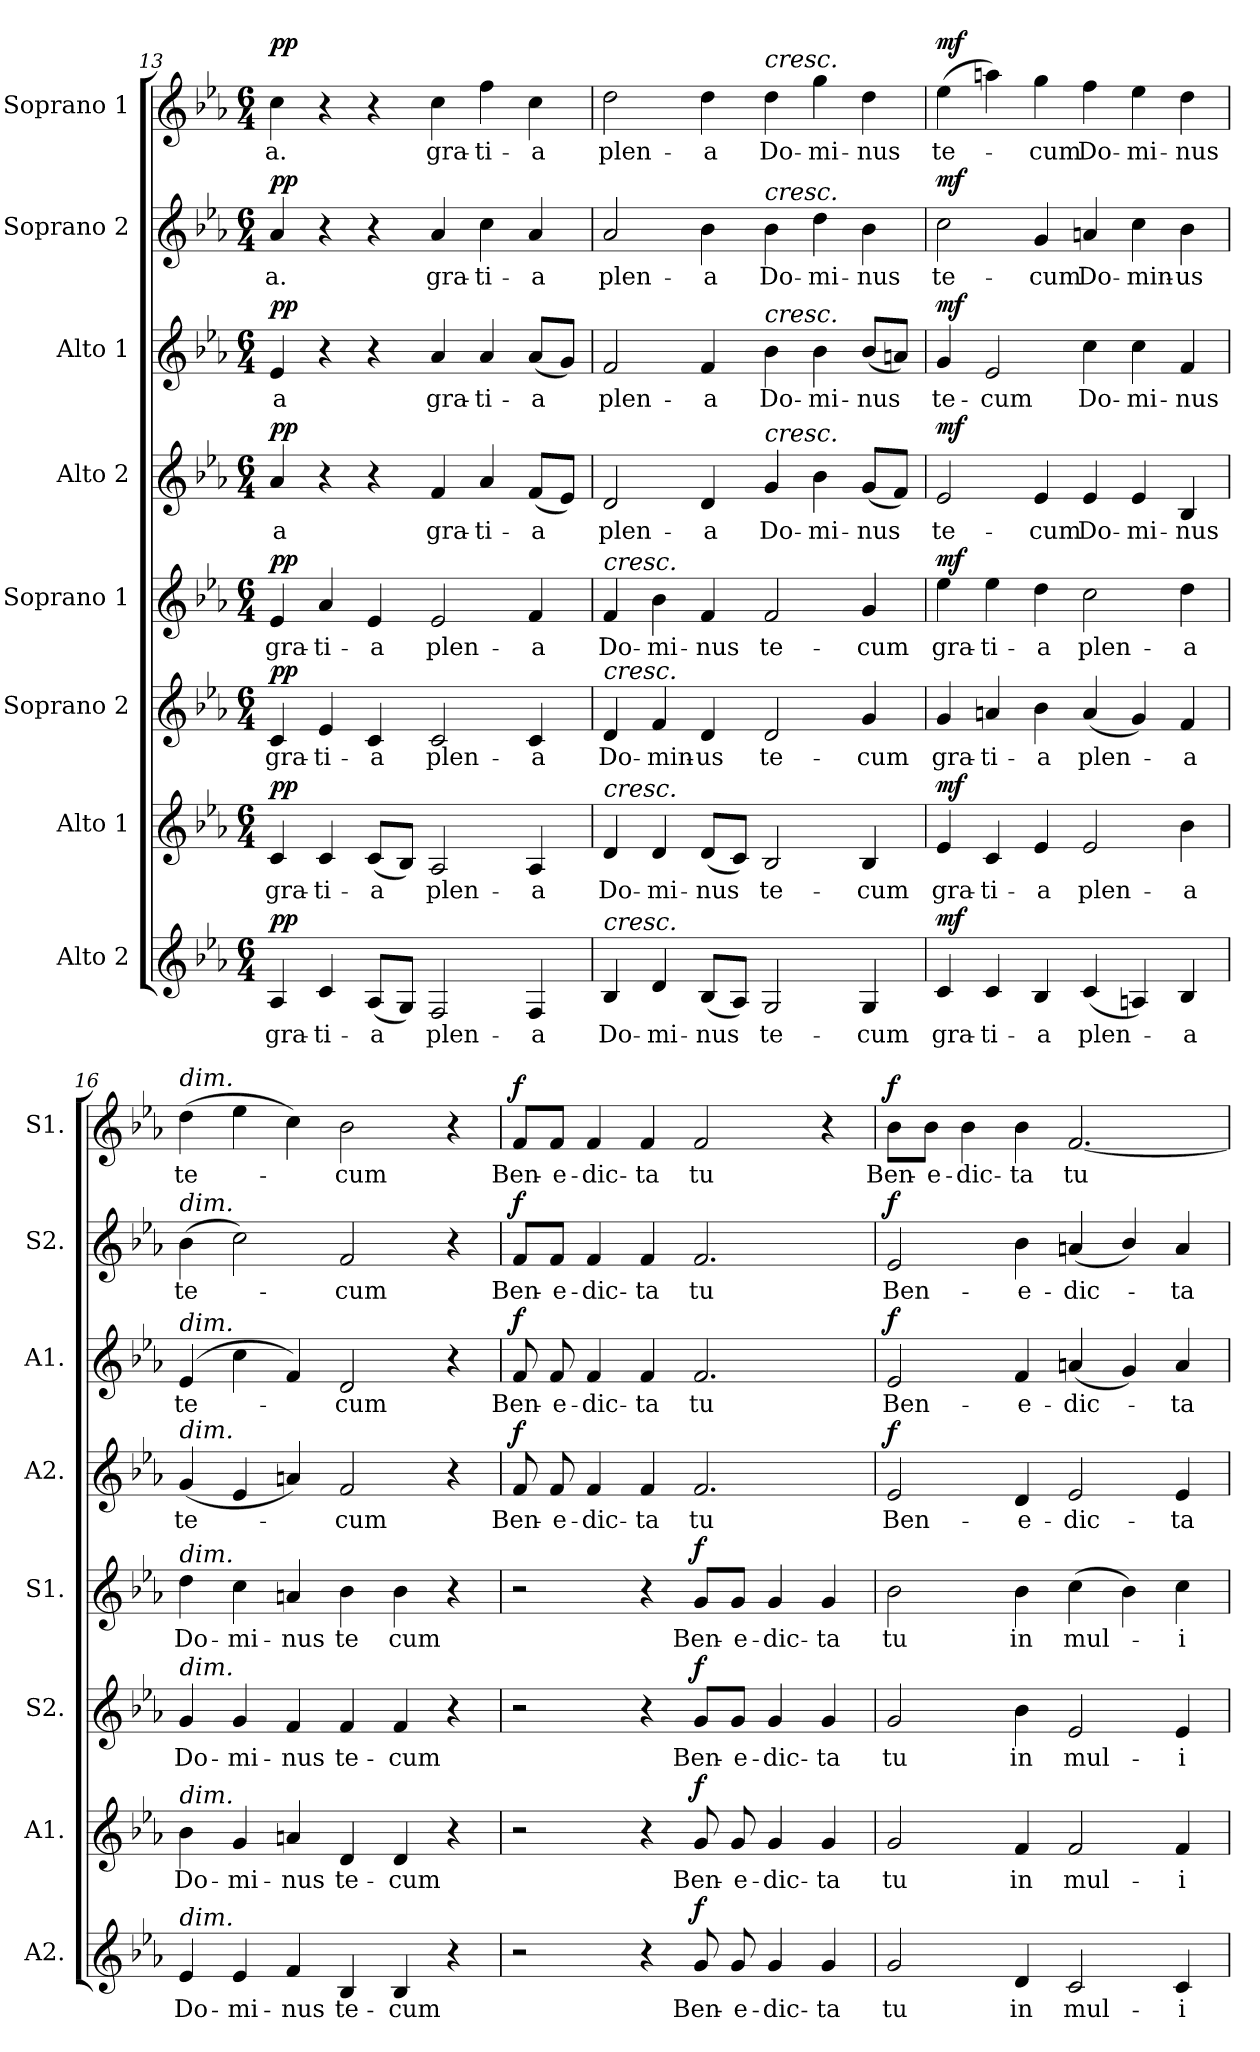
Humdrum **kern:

**kern	**text	**dynam	**kern	**text	**dynam	**kern	**text	**dynam	**kern	**text	**dynam	**kern	**text	**dynam	**kern	**text	**dynam	**kern	**text	**dynam	**kern	**text	**dynam
*part8	*part8	*part8	*part7	*part7	*part7	*part6	*part6	*part6	*part5	*part5	*part5	*part4	*part4	*part4	*part3	*part3	*part3	*part2	*part2	*part2	*part1	*part1	*part1
*staff8	*staff8	*staff8	*staff7	*staff7	*staff7	*staff6	*staff6	*staff6	*staff5	*staff5	*staff5	*staff4	*staff4	*staff4	*staff3	*staff3	*staff3	*staff2	*staff2	*staff2	*staff1	*staff1	*staff1
*I"Alto 2	*	*	*I"Alto 1	*	*	*I"Soprano 2	*	*	*I"Soprano 1	*	*	*I"Alto 2	*	*	*I"Alto 1	*	*	*I"Soprano 2	*	*	*I"Soprano 1	*	*
*I'A2.	*	*	*I'A1.	*	*	*I'S2.	*	*	*I'S1.	*	*	*I'A2.	*	*	*I'A1.	*	*	*I'S2.	*	*	*I'S1.	*	*
!!LO:LB:g=z
*clefG2	*	*	*clefG2	*	*	*clefG2	*	*	*clefG2	*	*	*clefG2	*	*	*clefG2	*	*	*clefG2	*	*	*clefG2	*	*
*k[b-e-a-]	*	*	*k[b-e-a-]	*	*	*k[b-e-a-]	*	*	*k[b-e-a-]	*	*	*k[b-e-a-]	*	*	*k[b-e-a-]	*	*	*k[b-e-a-]	*	*	*k[b-e-a-]	*	*
*E-:	*	*	*E-:	*	*	*E-:	*	*	*E-:	*	*	*E-:	*	*	*E-:	*	*	*E-:	*	*	*E-:	*	*
*M6/4	*	*	*M6/4	*	*	*M6/4	*	*	*M6/4	*	*	*M6/4	*	*	*M6/4	*	*	*M6/4	*	*	*M6/4	*	*
=13	=13	=13	=13	=13	=13	=13	=13	=13	=13	=13	=13	=13	=13	=13	=13	=13	=13	=13	=13	=13	=13	=13	=13
!	!LO:LY:b:color=#000000	!	!	!	!	!	!	!	!	!	!	!	!	!	!	!	!	!	!	!	!	!	!
!	!	!	!	!LO:LY:b:color=#000000	!	!	!	!	!	!	!	!	!	!	!	!	!	!	!	!	!	!	!
!	!	!	!	!	!	!	!LO:LY:b:color=#000000	!	!	!	!	!	!	!	!	!	!	!	!	!	!	!	!
!	!	!	!	!	!	!	!	!	!	!LO:LY:b:color=#000000	!	!	!	!	!	!	!	!	!	!	!	!	!
!	!	!	!	!	!	!	!	!	!	!	!	!	!LO:LY:b:color=#000000	!	!	!	!	!	!	!	!	!	!
!	!	!	!	!	!	!	!	!	!	!	!	!	!	!	!	!LO:LY:b:color=#000000	!	!	!	!	!	!	!
!	!	!	!	!	!	!	!	!	!	!	!	!	!	!	!	!	!	!	!LO:LY:b:color=#000000	!	!	!	!
!	!	!	!	!	!	!	!	!	!	!	!	!	!	!	!	!	!	!	!	!	!	!LO:LY:b:color=#000000	!
4A-i/	gra-	pp	4ci/	gra-	pp	4ci/	gra-	pp	4e-i/	gra-	pp	4a-i/	-a	pp	4e-i/	-a	pp	4a-i/	-a.	pp	4cci\	-a.	pp
!	!LO:LY:b:color=#000000	!	!	!	!	!	!	!	!	!	!	!	!	!	!	!	!	!	!	!	!	!	!
!	!	!	!	!LO:LY:b:color=#000000	!	!	!	!	!	!	!	!	!	!	!	!	!	!	!	!	!	!	!
!	!	!	!	!	!	!	!LO:LY:b:color=#000000	!	!	!	!	!	!	!	!	!	!	!	!	!	!	!	!
!	!	!	!	!	!	!	!	!	!	!LO:LY:b:color=#000000	!	!	!	!	!	!	!	!	!	!	!	!	!
4ci/	-ti-	.	4ci/	-ti-	.	4e-i/	-ti-	.	4a-i/	-ti-	.	4r	.	.	4r	.	.	4r	.	.	4r	.	.
!	!LO:LY:b:color=#000000	!	!	!	!	!	!	!	!	!	!	!	!	!	!	!	!	!	!	!	!	!	!
!	!	!	!	!LO:LY:b:color=#000000	!	!	!	!	!	!	!	!	!	!	!	!	!	!	!	!	!	!	!
!	!	!	!	!	!	!	!LO:LY:b:color=#000000	!	!	!	!	!	!	!	!	!	!	!	!	!	!	!	!
!	!	!	!	!	!	!	!	!	!	!LO:LY:b:color=#000000	!	!	!	!	!	!	!	!	!	!	!	!	!
(8A-i/L	-a	.	(8ci/L	-a	.	4ci/	-a	.	4e-i/	-a	.	4r	.	.	4r	.	.	4r	.	.	4r	.	.
8Gi/J)	.	.	8B-i/J)	.	.	.	.	.	.	.	.	.	.	.	.	.	.	.	.	.	.	.	.
!	!LO:LY:b:color=#000000	!	!	!	!	!	!	!	!	!	!	!	!	!	!	!	!	!	!	!	!	!	!
!	!	!	!	!LO:LY:b:color=#000000	!	!	!	!	!	!	!	!	!	!	!	!	!	!	!	!	!	!	!
!	!	!	!	!	!	!	!LO:LY:b:color=#000000	!	!	!	!	!	!	!	!	!	!	!	!	!	!	!	!
!	!	!	!	!	!	!	!	!	!	!LO:LY:b:color=#000000	!	!	!	!	!	!	!	!	!	!	!	!	!
!	!	!	!	!	!	!	!	!	!	!	!	!	!LO:LY:b:color=#000000	!	!	!	!	!	!	!	!	!	!
!	!	!	!	!	!	!	!	!	!	!	!	!	!	!	!	!LO:LY:b:color=#000000	!	!	!	!	!	!	!
!	!	!	!	!	!	!	!	!	!	!	!	!	!	!	!	!	!	!	!LO:LY:b:color=#000000	!	!	!	!
!	!	!	!	!	!	!	!	!	!	!	!	!	!	!	!	!	!	!	!	!	!	!LO:LY:b:color=#000000	!
2Fi/	plen-	.	2A-i/	plen-	.	2ci/	plen-	.	2e-i/	plen-	.	4fi/	gra-	.	4a-i/	gra-	.	4a-i/	gra-	.	4cci\	gra-	.
!	!	!	!	!	!	!	!	!	!	!	!	!	!LO:LY:b:color=#000000	!	!	!	!	!	!	!	!	!	!
!	!	!	!	!	!	!	!	!	!	!	!	!	!	!	!	!LO:LY:b:color=#000000	!	!	!	!	!	!	!
!	!	!	!	!	!	!	!	!	!	!	!	!	!	!	!	!	!	!	!LO:LY:b:color=#000000	!	!	!	!
!	!	!	!	!	!	!	!	!	!	!	!	!	!	!	!	!	!	!	!	!	!	!LO:LY:b:color=#000000	!
.	.	.	.	.	.	.	.	.	.	.	.	4a-i/	-ti-	.	4a-i/	-ti-	.	4cci\	-ti-	.	4ffi\	-ti-	.
!	!LO:LY:b:color=#000000	!	!	!	!	!	!	!	!	!	!	!	!	!	!	!	!	!	!	!	!	!	!
!	!	!	!	!LO:LY:b:color=#000000	!	!	!	!	!	!	!	!	!	!	!	!	!	!	!	!	!	!	!
!	!	!	!	!	!	!	!LO:LY:b:color=#000000	!	!	!	!	!	!	!	!	!	!	!	!	!	!	!	!
!	!	!	!	!	!	!	!	!	!	!LO:LY:b:color=#000000	!	!	!	!	!	!	!	!	!	!	!	!	!
!	!	!	!	!	!	!	!	!	!	!	!	!	!LO:LY:b:color=#000000	!	!	!	!	!	!	!	!	!	!
!	!	!	!	!	!	!	!	!	!	!	!	!	!	!	!	!LO:LY:b:color=#000000	!	!	!	!	!	!	!
!	!	!	!	!	!	!	!	!	!	!	!	!	!	!	!	!	!	!	!LO:LY:b:color=#000000	!	!	!	!
!	!	!	!	!	!	!	!	!	!	!	!	!	!	!	!	!	!	!	!	!	!	!LO:LY:b:color=#000000	!
4Fi/	-a	.	4A-i/	-a	.	4ci/	-a	.	4fi/	-a	.	(8fi/L	-a	.	(8a-i/L	-a	.	4a-i/	-a	.	4cci\	-a	.
.	.	.	.	.	.	.	.	.	.	.	.	8e-i/J)	.	.	8gi/J)	.	.	.	.	.	.	.	.
=14	=14	=14	=14	=14	=14	=14	=14	=14	=14	=14	=14	=14	=14	=14	=14	=14	=14	=14	=14	=14	=14	=14	=14
!	!LO:LY:b:color=#000000	!	!	!	!	!	!	!	!	!	!	!	!	!	!	!	!	!	!	!	!	!	!
!	!	!	!	!LO:LY:b:color=#000000	!	!	!	!	!	!	!	!	!	!	!	!	!	!	!	!	!	!	!
!	!	!	!	!	!	!	!LO:LY:b:color=#000000	!	!	!	!	!	!	!	!	!	!	!	!	!	!	!	!
!	!	!	!	!	!	!	!	!	!	!LO:LY:b:color=#000000	!	!	!	!	!	!	!	!	!	!	!	!	!
!	!	!	!	!	!	!	!	!	!	!	!	!	!LO:LY:b:color=#000000	!	!	!	!	!	!	!	!	!	!
!	!	!	!	!	!	!	!	!	!	!	!	!	!	!	!	!LO:LY:b:color=#000000	!	!	!	!	!	!	!
!	!	!	!	!	!	!	!	!	!	!	!	!	!	!	!	!	!	!	!LO:LY:b:color=#000000	!	!	!	!
!	!	!	!	!	!	!	!	!	!LO:TX:a:i:t=cresc.	!	!	!	!	!	!	!	!	!	!	!	!	!	!
!	!	!	!	!	!	!LO:TX:a:i:t=cresc.	!	!	!	!	!	!	!	!	!	!	!	!	!	!	!	!	!
!	!	!	!LO:TX:a:i:t=cresc.	!	!	!	!	!	!	!	!	!	!	!	!	!	!	!	!	!	!	!	!
!LO:TX:a:i:t=cresc.	!	!	!	!	!	!	!	!	!	!	!	!	!	!	!	!	!	!	!	!	!	!	!
!	!	!	!	!	!	!	!	!	!	!	!	!	!	!	!	!	!	!	!	!	!	!LO:LY:b:color=#000000	!
4B-i/	Do-	.	4di/	Do-	.	4di/	Do-	.	4fi/	Do-	.	2di/	plen-	.	2fi/	plen-	.	2a-i/	plen-	.	2ddi\	plen-	.
!	!LO:LY:b:color=#000000	!	!	!	!	!	!	!	!	!	!	!	!	!	!	!	!	!	!	!	!	!	!
!	!	!	!	!LO:LY:b:color=#000000	!	!	!	!	!	!	!	!	!	!	!	!	!	!	!	!	!	!	!
!	!	!	!	!	!	!	!LO:LY:b:color=#000000	!	!	!	!	!	!	!	!	!	!	!	!	!	!	!	!
!	!	!	!	!	!	!	!	!	!	!LO:LY:b:color=#000000	!	!	!	!	!	!	!	!	!	!	!	!	!
4di/	-mi-	.	4di/	-mi-	.	4fi/	-min-	.	4b-i\	-mi-	.	.	.	.	.	.	.	.	.	.	.	.	.
!	!LO:LY:b:color=#000000	!	!	!	!	!	!	!	!	!	!	!	!	!	!	!	!	!	!	!	!	!	!
!	!	!	!	!LO:LY:b:color=#000000	!	!	!	!	!	!	!	!	!	!	!	!	!	!	!	!	!	!	!
!	!	!	!	!	!	!	!LO:LY:b:color=#000000	!	!	!	!	!	!	!	!	!	!	!	!	!	!	!	!
!	!	!	!	!	!	!	!	!	!	!LO:LY:b:color=#000000	!	!	!	!	!	!	!	!	!	!	!	!	!
!	!	!	!	!	!	!	!	!	!	!	!	!	!LO:LY:b:color=#000000	!	!	!	!	!	!	!	!	!	!
!	!	!	!	!	!	!	!	!	!	!	!	!	!	!	!	!LO:LY:b:color=#000000	!	!	!	!	!	!	!
!	!	!	!	!	!	!	!	!	!	!	!	!	!	!	!	!	!	!	!LO:LY:b:color=#000000	!	!	!	!
!	!	!	!	!	!	!	!	!	!	!	!	!	!	!	!	!	!	!	!	!	!	!LO:LY:b:color=#000000	!
(8B-i/L	-nus	.	(8di/L	-nus	.	4di/	-us	.	4fi/	-nus	.	4di/	-a	.	4fi/	-a	.	4b-i\	-a	.	4ddi\	-a	.
8A-i/J)	.	.	8ci/J)	.	.	.	.	.	.	.	.	.	.	.	.	.	.	.	.	.	.	.	.
!	!LO:LY:b:color=#000000	!	!	!	!	!	!	!	!	!	!	!	!	!	!	!	!	!	!	!	!	!	!
!	!	!	!	!LO:LY:b:color=#000000	!	!	!	!	!	!	!	!	!	!	!	!	!	!	!	!	!	!	!
!	!	!	!	!	!	!	!LO:LY:b:color=#000000	!	!	!	!	!	!	!	!	!	!	!	!	!	!	!	!
!	!	!	!	!	!	!	!	!	!	!LO:LY:b:color=#000000	!	!	!	!	!	!	!	!	!	!	!	!	!
!	!	!	!	!	!	!	!	!	!	!	!	!	!LO:LY:b:color=#000000	!	!	!	!	!	!	!	!	!	!
!	!	!	!	!	!	!	!	!	!	!	!	!	!	!	!	!LO:LY:b:color=#000000	!	!	!	!	!	!	!
!	!	!	!	!	!	!	!	!	!	!	!	!	!	!	!	!	!	!	!LO:LY:b:color=#000000	!	!	!	!
!	!	!	!	!	!	!	!	!	!	!	!	!	!	!	!	!	!	!	!	!	!LO:TX:a:i:t=cresc.	!	!
!	!	!	!	!	!	!	!	!	!	!	!	!	!	!	!	!	!	!LO:TX:a:i:t=cresc.	!	!	!	!	!
!	!	!	!	!	!	!	!	!	!	!	!	!	!	!	!LO:TX:a:i:t=cresc.	!	!	!	!	!	!	!	!
!	!	!	!	!	!	!	!	!	!	!	!	!LO:TX:a:i:t=cresc.	!	!	!	!	!	!	!	!	!	!	!
!	!	!	!	!	!	!	!	!	!	!	!	!	!	!	!	!	!	!	!	!	!	!LO:LY:b:color=#000000	!
2Gi/	te-	.	2B-i/	te-	.	2di/	te-	.	2fi/	te-	.	4gi/	Do-	.	4b-i\	Do-	.	4b-i\	Do-	.	4ddi\	Do-	.
!	!	!	!	!	!	!	!	!	!	!	!	!	!LO:LY:b:color=#000000	!	!	!	!	!	!	!	!	!	!
!	!	!	!	!	!	!	!	!	!	!	!	!	!	!	!	!LO:LY:b:color=#000000	!	!	!	!	!	!	!
!	!	!	!	!	!	!	!	!	!	!	!	!	!	!	!	!	!	!	!LO:LY:b:color=#000000	!	!	!	!
!	!	!	!	!	!	!	!	!	!	!	!	!	!	!	!	!	!	!	!	!	!	!LO:LY:b:color=#000000	!
.	.	.	.	.	.	.	.	.	.	.	.	4b-i\	-mi-	.	4b-i\	-mi-	.	4ddi\	-mi-	.	4ggi\	-mi-	.
!	!LO:LY:b:color=#000000	!	!	!	!	!	!	!	!	!	!	!	!	!	!	!	!	!	!	!	!	!	!
!	!	!	!	!LO:LY:b:color=#000000	!	!	!	!	!	!	!	!	!	!	!	!	!	!	!	!	!	!	!
!	!	!	!	!	!	!	!LO:LY:b:color=#000000	!	!	!	!	!	!	!	!	!	!	!	!	!	!	!	!
!	!	!	!	!	!	!	!	!	!	!LO:LY:b:color=#000000	!	!	!	!	!	!	!	!	!	!	!	!	!
!	!	!	!	!	!	!	!	!	!	!	!	!	!LO:LY:b:color=#000000	!	!	!	!	!	!	!	!	!	!
!	!	!	!	!	!	!	!	!	!	!	!	!	!	!	!	!LO:LY:b:color=#000000	!	!	!	!	!	!	!
!	!	!	!	!	!	!	!	!	!	!	!	!	!	!	!	!	!	!	!LO:LY:b:color=#000000	!	!	!	!
!	!	!	!	!	!	!	!	!	!	!	!	!	!	!	!	!	!	!	!	!	!	!LO:LY:b:color=#000000	!
4Gi/	-cum	.	4B-i/	-cum	.	4gi/	-cum	.	4gi/	-cum	.	(8gi/L	-nus	.	(8b-i/L	-nus	.	4b-i\	-nus	.	4ddi\	-nus	.
.	.	.	.	.	.	.	.	.	.	.	.	8fi/J)	.	.	8ani/J)	.	.	.	.	.	.	.	.
=15	=15	=15	=15	=15	=15	=15	=15	=15	=15	=15	=15	=15	=15	=15	=15	=15	=15	=15	=15	=15	=15	=15	=15
!	!LO:LY:b:color=#000000	!	!	!	!	!	!	!	!	!	!	!	!	!	!	!	!	!	!	!	!	!	!
!	!	!	!	!LO:LY:b:color=#000000	!	!	!	!	!	!	!	!	!	!	!	!	!	!	!	!	!	!	!
!	!	!	!	!	!	!	!LO:LY:b:color=#000000	!	!	!	!	!	!	!	!	!	!	!	!	!	!	!	!
!	!	!	!	!	!	!	!	!	!	!LO:LY:b:color=#000000	!	!	!	!	!	!	!	!	!	!	!	!	!
!	!	!	!	!	!	!	!	!	!	!	!	!	!LO:LY:b:color=#000000	!	!	!	!	!	!	!	!	!	!
!	!	!	!	!	!	!	!	!	!	!	!	!	!	!	!	!LO:LY:b:color=#000000	!	!	!	!	!	!	!
!	!	!	!	!	!	!	!	!	!	!	!	!	!	!	!	!	!	!	!LO:LY:b:color=#000000	!	!	!	!
!	!	!	!	!	!	!	!	!	!	!	!	!	!	!	!	!	!	!	!	!	!	!LO:LY:b:color=#000000	!
4ci/	gra-	mf	4e-i/	gra-	mf	4gi/	gra-	.	4ee-i\	gra-	mf	2e-i/	te-	mf	4gi/	te-	mf	2cci\	te-	mf	(4ee-i\	te-	mf
!	!LO:LY:b:color=#000000	!	!	!	!	!	!	!	!	!	!	!	!	!	!	!	!	!	!	!	!	!	!
!	!	!	!	!LO:LY:b:color=#000000	!	!	!	!	!	!	!	!	!	!	!	!	!	!	!	!	!	!	!
!	!	!	!	!	!	!	!LO:LY:b:color=#000000	!	!	!	!	!	!	!	!	!	!	!	!	!	!	!	!
!	!	!	!	!	!	!	!	!	!	!LO:LY:b:color=#000000	!	!	!	!	!	!	!	!	!	!	!	!	!
!	!	!	!	!	!	!	!	!	!	!	!	!	!	!	!	!LO:LY:b:color=#000000	!	!	!	!	!	!	!
4ci/	-ti-	.	4ci/	-ti-	.	4ani/	-ti-	.	4ee-i\	-ti-	.	.	.	.	2e-i/	-cum	.	.	.	.	4aani\)	.	.
!	!LO:LY:b:color=#000000	!	!	!	!	!	!	!	!	!	!	!	!	!	!	!	!	!	!	!	!	!	!
!	!	!	!	!LO:LY:b:color=#000000	!	!	!	!	!	!	!	!	!	!	!	!	!	!	!	!	!	!	!
!	!	!	!	!	!	!	!LO:LY:b:color=#000000	!	!	!	!	!	!	!	!	!	!	!	!	!	!	!	!
!	!	!	!	!	!	!	!	!	!	!LO:LY:b:color=#000000	!	!	!	!	!	!	!	!	!	!	!	!	!
!	!	!	!	!	!	!	!	!	!	!	!	!	!LO:LY:b:color=#000000	!	!	!	!	!	!	!	!	!	!
!	!	!	!	!	!	!	!	!	!	!	!	!	!	!	!	!	!	!	!LO:LY:b:color=#000000	!	!	!	!
!	!	!	!	!	!	!	!	!	!	!	!	!	!	!	!	!	!	!	!	!	!	!LO:LY:b:color=#000000	!
4B-i/	-a	.	4e-i/	-a	.	4b-i\	-a	.	4ddi\	-a	.	4e-i/	-cum	.	.	.	.	4gi/	-cum	.	4ggi\	-cum	.
!	!LO:LY:b:color=#000000	!	!	!	!	!	!	!	!	!	!	!	!	!	!	!	!	!	!	!	!	!	!
!	!	!	!	!LO:LY:b:color=#000000	!	!	!	!	!	!	!	!	!	!	!	!	!	!	!	!	!	!	!
!	!	!	!	!	!	!	!LO:LY:b:color=#000000	!	!	!	!	!	!	!	!	!	!	!	!	!	!	!	!
!	!	!	!	!	!	!	!	!	!	!LO:LY:b:color=#000000	!	!	!	!	!	!	!	!	!	!	!	!	!
!	!	!	!	!	!	!	!	!	!	!	!	!	!LO:LY:b:color=#000000	!	!	!	!	!	!	!	!	!	!
!	!	!	!	!	!	!	!	!	!	!	!	!	!	!	!	!LO:LY:b:color=#000000	!	!	!	!	!	!	!
!	!	!	!	!	!	!	!	!	!	!	!	!	!	!	!	!	!	!	!LO:LY:b:color=#000000	!	!	!	!
!	!	!	!	!	!	!	!	!	!	!	!	!	!	!	!	!	!	!	!	!	!	!LO:LY:b:color=#000000	!
(4ci/	plen-	.	2e-i/	plen-	.	(4ai/	plen-	.	2cci\	plen-	.	4e-i/	Do-	.	4cci\	Do-	.	4ani/	Do-	.	4ffi\	Do-	.
!	!	!	!	!	!	!	!	!	!	!	!	!	!LO:LY:b:color=#000000	!	!	!	!	!	!	!	!	!	!
!	!	!	!	!	!	!	!	!	!	!	!	!	!	!	!	!LO:LY:b:color=#000000	!	!	!	!	!	!	!
!	!	!	!	!	!	!	!	!	!	!	!	!	!	!	!	!	!	!	!LO:LY:b:color=#000000	!	!	!	!
!	!	!	!	!	!	!	!	!	!	!	!	!	!	!	!	!	!	!	!	!	!	!LO:LY:b:color=#000000	!
4Ani/)	.	.	.	.	.	4gi/)	.	.	.	.	.	4e-i/	-mi-	.	4cci\	-mi-	.	4cci\	-min-	.	4ee-i\	-mi-	.
!	!LO:LY:b:color=#000000	!	!	!	!	!	!	!	!	!	!	!	!	!	!	!	!	!	!	!	!	!	!
!	!	!	!	!LO:LY:b:color=#000000	!	!	!	!	!	!	!	!	!	!	!	!	!	!	!	!	!	!	!
!	!	!	!	!	!	!	!LO:LY:b:color=#000000	!	!	!	!	!	!	!	!	!	!	!	!	!	!	!	!
!	!	!	!	!	!	!	!	!	!	!LO:LY:b:color=#000000	!	!	!	!	!	!	!	!	!	!	!	!	!
!	!	!	!	!	!	!	!	!	!	!	!	!	!LO:LY:b:color=#000000	!	!	!	!	!	!	!	!	!	!
!	!	!	!	!	!	!	!	!	!	!	!	!	!	!	!	!LO:LY:b:color=#000000	!	!	!	!	!	!	!
!	!	!	!	!	!	!	!	!	!	!	!	!	!	!	!	!	!	!	!LO:LY:b:color=#000000	!	!	!	!
!	!	!	!	!	!	!	!	!	!	!	!	!	!	!	!	!	!	!	!	!	!	!LO:LY:b:color=#000000	!
4B-i/	-a	.	4b-i\	-a	.	4fi/	-a	.	4ddi\	-a	.	4B-i/	-nus	.	4fi/	-nus	.	4b-i\	-us	.	4ddi\	-nus	.
=16	=16	=16	=16	=16	=16	=16	=16	=16	=16	=16	=16	=16	=16	=16	=16	=16	=16	=16	=16	=16	=16	=16	=16
!	!LO:LY:b:color=#000000	!	!	!	!	!	!	!	!	!	!	!	!	!	!	!	!	!	!	!	!	!	!
!	!	!	!	!LO:LY:b:color=#000000	!	!	!	!	!	!	!	!	!	!	!	!	!	!	!	!	!	!	!
!	!	!	!	!	!	!	!LO:LY:b:color=#000000	!	!	!	!	!	!	!	!	!	!	!	!	!	!	!	!
!	!	!	!	!	!	!	!	!	!	!LO:LY:b:color=#000000	!	!	!	!	!	!	!	!	!	!	!	!	!
!	!	!	!	!	!	!	!	!	!	!	!	!	!LO:LY:b:color=#000000	!	!	!	!	!	!	!	!	!	!
!	!	!	!	!	!	!	!	!	!	!	!	!	!	!	!	!LO:LY:b:color=#000000	!	!	!	!	!	!	!
!	!	!	!	!	!	!	!	!	!	!	!	!	!	!	!	!	!	!	!LO:LY:b:color=#000000	!	!	!	!
!	!	!	!	!	!	!	!	!	!	!	!	!	!	!	!	!	!	!	!	!	!LO:TX:a:i:t=dim.	!	!
!	!	!	!	!	!	!	!	!	!	!	!	!	!	!	!	!	!	!LO:TX:a:i:t=dim.	!	!	!	!	!
!	!	!	!	!	!	!	!	!	!	!	!	!	!	!	!LO:TX:a:i:t=dim.	!	!	!	!	!	!	!	!
!	!	!	!	!	!	!	!	!	!	!	!	!LO:TX:a:i:t=dim.	!	!	!	!	!	!	!	!	!	!	!
!	!	!	!	!	!	!	!	!	!LO:TX:a:i:t=dim.	!	!	!	!	!	!	!	!	!	!	!	!	!	!
!	!	!	!	!	!	!LO:TX:a:i:t=dim.	!	!	!	!	!	!	!	!	!	!	!	!	!	!	!	!	!
!	!	!	!LO:TX:a:i:t=dim.	!	!	!	!	!	!	!	!	!	!	!	!	!	!	!	!	!	!	!	!
!LO:TX:a:i:t=dim.	!	!	!	!	!	!	!	!	!	!	!	!	!	!	!	!	!	!	!	!	!	!	!
!	!	!	!	!	!	!	!	!	!	!	!	!	!	!	!	!	!	!	!	!	!	!LO:LY:b:color=#000000	!
4e-i/	Do-	.	4b-i\	Do-	.	4gi/	Do-	.	4ddi\	Do-	.	(4gi/	te-	.	(4e-i/	te-	.	(4b-i\	te-	.	(4ddi\	te-	.
!	!LO:LY:b:color=#000000	!	!	!	!	!	!	!	!	!	!	!	!	!	!	!	!	!	!	!	!	!	!
!	!	!	!	!LO:LY:b:color=#000000	!	!	!	!	!	!	!	!	!	!	!	!	!	!	!	!	!	!	!
!	!	!	!	!	!	!	!LO:LY:b:color=#000000	!	!	!	!	!	!	!	!	!	!	!	!	!	!	!	!
!	!	!	!	!	!	!	!	!	!	!LO:LY:b:color=#000000	!	!	!	!	!	!	!	!	!	!	!	!	!
4e-i/	-mi-	.	4gi/	-mi-	.	4gi/	-mi-	.	4cci\	-mi-	.	4e-i/	.	.	4cci\	.	.	2cci\)	.	.	4ee-i\	.	.
!	!LO:LY:b:color=#000000	!	!	!	!	!	!	!	!	!	!	!	!	!	!	!	!	!	!	!	!	!	!
!	!	!	!	!LO:LY:b:color=#000000	!	!	!	!	!	!	!	!	!	!	!	!	!	!	!	!	!	!	!
!	!	!	!	!	!	!	!LO:LY:b:color=#000000	!	!	!	!	!	!	!	!	!	!	!	!	!	!	!	!
!	!	!	!	!	!	!	!	!	!	!LO:LY:b:color=#000000	!	!	!	!	!	!	!	!	!	!	!	!	!
4fi/	-nus	.	4ani/	-nus	.	4fi/	-nus	.	4ani/	-nus	.	4ani/)	.	.	4fi/)	.	.	.	.	.	4cci\)	.	.
!	!LO:LY:b:color=#000000	!	!	!	!	!	!	!	!	!	!	!	!	!	!	!	!	!	!	!	!	!	!
!	!	!	!	!LO:LY:b:color=#000000	!	!	!	!	!	!	!	!	!	!	!	!	!	!	!	!	!	!	!
!	!	!	!	!	!	!	!LO:LY:b:color=#000000	!	!	!	!	!	!	!	!	!	!	!	!	!	!	!	!
!	!	!	!	!	!	!	!	!	!	!LO:LY:b:color=#000000	!	!	!	!	!	!	!	!	!	!	!	!	!
!	!	!	!	!	!	!	!	!	!	!	!	!	!LO:LY:b:color=#000000	!	!	!	!	!	!	!	!	!	!
!	!	!	!	!	!	!	!	!	!	!	!	!	!	!	!	!LO:LY:b:color=#000000	!	!	!	!	!	!	!
!	!	!	!	!	!	!	!	!	!	!	!	!	!	!	!	!	!	!	!LO:LY:b:color=#000000	!	!	!	!
!	!	!	!	!	!	!	!	!	!	!	!	!	!	!	!	!	!	!	!	!	!	!LO:LY:b:color=#000000	!
4B-i/	te-	.	4di/	te-	.	4fi/	te-	.	4b-i\	te	.	2fi/	-cum	.	2di/	-cum	.	2fi/	-cum	.	2b-i\	-cum	.
!	!LO:LY:b:color=#000000	!	!	!	!	!	!	!	!	!	!	!	!	!	!	!	!	!	!	!	!	!	!
!	!	!	!	!LO:LY:b:color=#000000	!	!	!	!	!	!	!	!	!	!	!	!	!	!	!	!	!	!	!
!	!	!	!	!	!	!	!LO:LY:b:color=#000000	!	!	!	!	!	!	!	!	!	!	!	!	!	!	!	!
!	!	!	!	!	!	!	!	!	!	!LO:LY:b:color=#000000	!	!	!	!	!	!	!	!	!	!	!	!	!
4B-i/	-cum	.	4di/	-cum	.	4fi/	-cum	.	4b-i\	cum	.	.	.	.	.	.	.	.	.	.	.	.	.
4r	.	.	4r	.	.	4r	.	.	4r	.	.	4r	.	.	4r	.	.	4r	.	.	4r	.	.
=17	=17	=17	=17	=17	=17	=17	=17	=17	=17	=17	=17	=17	=17	=17	=17	=17	=17	=17	=17	=17	=17	=17	=17
!	!	!	!	!	!	!	!	!	!	!	!	!	!LO:LY:b:color=#000000	!	!	!	!	!	!	!	!	!	!
!	!	!	!	!	!	!	!	!	!	!	!	!	!	!	!	!LO:LY:b:color=#000000	!	!	!	!	!	!	!
!	!	!	!	!	!	!	!	!	!	!	!	!	!	!	!	!	!	!	!LO:LY:b:color=#000000	!	!	!	!
!	!	!	!	!	!	!	!	!	!	!	!	!	!	!	!	!	!	!	!	!	!	!LO:LY:b:color=#000000	!
2r	.	.	2r	.	.	2r	.	.	2r	.	.	8fi/	Ben-	f	8fi/	Ben-	f	8fi/L	Ben-	f	8fi/L	Ben-	f
!	!	!	!	!	!	!	!	!	!	!	!	!	!LO:LY:b:color=#000000	!	!	!	!	!	!	!	!	!	!
!	!	!	!	!	!	!	!	!	!	!	!	!	!	!	!	!LO:LY:b:color=#000000	!	!	!	!	!	!	!
!	!	!	!	!	!	!	!	!	!	!	!	!	!	!	!	!	!	!	!LO:LY:b:color=#000000	!	!	!	!
!	!	!	!	!	!	!	!	!	!	!	!	!	!	!	!	!	!	!	!	!	!	!LO:LY:b:color=#000000	!
.	.	.	.	.	.	.	.	.	.	.	.	8fi/	-e-	.	8fi/	-e-	.	8fi/J	-e-	.	8fi/J	-e-	.
!	!	!	!	!	!	!	!	!	!	!	!	!	!LO:LY:b:color=#000000	!	!	!	!	!	!	!	!	!	!
!	!	!	!	!	!	!	!	!	!	!	!	!	!	!	!	!LO:LY:b:color=#000000	!	!	!	!	!	!	!
!	!	!	!	!	!	!	!	!	!	!	!	!	!	!	!	!	!	!	!LO:LY:b:color=#000000	!	!	!	!
!	!	!	!	!	!	!	!	!	!	!	!	!	!	!	!	!	!	!	!	!	!	!LO:LY:b:color=#000000	!
.	.	.	.	.	.	.	.	.	.	.	.	4fi/	-dic-	.	4fi/	-dic-	.	4fi/	-dic-	.	4fi/	-dic-	.
!	!	!	!	!	!	!	!	!	!	!	!	!	!LO:LY:b:color=#000000	!	!	!	!	!	!	!	!	!	!
!	!	!	!	!	!	!	!	!	!	!	!	!	!	!	!	!LO:LY:b:color=#000000	!	!	!	!	!	!	!
!	!	!	!	!	!	!	!	!	!	!	!	!	!	!	!	!	!	!	!LO:LY:b:color=#000000	!	!	!	!
!	!	!	!	!	!	!	!	!	!	!	!	!	!	!	!	!	!	!	!	!	!	!LO:LY:b:color=#000000	!
4r	.	.	4r	.	.	4r	.	.	4r	.	.	4fi/	-ta	.	4fi/	-ta	.	4fi/	-ta	.	4fi/	-ta	.
!	!LO:LY:b:color=#000000	!	!	!	!	!	!	!	!	!	!	!	!	!	!	!	!	!	!	!	!	!	!
!	!	!	!	!LO:LY:b:color=#000000	!	!	!	!	!	!	!	!	!	!	!	!	!	!	!	!	!	!	!
!	!	!	!	!	!	!	!LO:LY:b:color=#000000	!	!	!	!	!	!	!	!	!	!	!	!	!	!	!	!
!	!	!	!	!	!	!	!	!	!	!LO:LY:b:color=#000000	!	!	!	!	!	!	!	!	!	!	!	!	!
!	!	!	!	!	!	!	!	!	!	!	!	!	!LO:LY:b:color=#000000	!	!	!	!	!	!	!	!	!	!
!	!	!	!	!	!	!	!	!	!	!	!	!	!	!	!	!LO:LY:b:color=#000000	!	!	!	!	!	!	!
!	!	!	!	!	!	!	!	!	!	!	!	!	!	!	!	!	!	!	!LO:LY:b:color=#000000	!	!	!	!
!	!	!	!	!	!	!	!	!	!	!	!	!	!	!	!	!	!	!	!	!	!	!LO:LY:b:color=#000000	!
8gi/	Ben-	f	8gi/	Ben-	f	8gi/L	Ben-	f	8gi/L	Ben-	f	2.fi/	tu	.	2.fi/	tu	.	2.fi/	tu	.	2fi/	tu	.
!	!LO:LY:b:color=#000000	!	!	!	!	!	!	!	!	!	!	!	!	!	!	!	!	!	!	!	!	!	!
!	!	!	!	!LO:LY:b:color=#000000	!	!	!	!	!	!	!	!	!	!	!	!	!	!	!	!	!	!	!
!	!	!	!	!	!	!	!LO:LY:b:color=#000000	!	!	!	!	!	!	!	!	!	!	!	!	!	!	!	!
!	!	!	!	!	!	!	!	!	!	!LO:LY:b:color=#000000	!	!	!	!	!	!	!	!	!	!	!	!	!
8gi/	-e-	.	8gi/	-e-	.	8gi/J	-e-	.	8gi/J	-e-	.	.	.	.	.	.	.	.	.	.	.	.	.
!	!LO:LY:b:color=#000000	!	!	!	!	!	!	!	!	!	!	!	!	!	!	!	!	!	!	!	!	!	!
!	!	!	!	!LO:LY:b:color=#000000	!	!	!	!	!	!	!	!	!	!	!	!	!	!	!	!	!	!	!
!	!	!	!	!	!	!	!LO:LY:b:color=#000000	!	!	!	!	!	!	!	!	!	!	!	!	!	!	!	!
!	!	!	!	!	!	!	!	!	!	!LO:LY:b:color=#000000	!	!	!	!	!	!	!	!	!	!	!	!	!
4gi/	-dic-	.	4gi/	-dic-	.	4gi/	-dic-	.	4gi/	-dic-	.	.	.	.	.	.	.	.	.	.	.	.	.
!	!LO:LY:b:color=#000000	!	!	!	!	!	!	!	!	!	!	!	!	!	!	!	!	!	!	!	!	!	!
!	!	!	!	!LO:LY:b:color=#000000	!	!	!	!	!	!	!	!	!	!	!	!	!	!	!	!	!	!	!
!	!	!	!	!	!	!	!LO:LY:b:color=#000000	!	!	!	!	!	!	!	!	!	!	!	!	!	!	!	!
!	!	!	!	!	!	!	!	!	!	!LO:LY:b:color=#000000	!	!	!	!	!	!	!	!	!	!	!	!	!
4gi/	-ta	.	4gi/	-ta	.	4gi/	-ta	.	4gi/	-ta	.	.	.	.	.	.	.	.	.	.	4r	.	.
!!LO:PB:g=z
=18	=18	=18	=18	=18	=18	=18	=18	=18	=18	=18	=18	=18	=18	=18	=18	=18	=18	=18	=18	=18	=18	=18	=18
!	!LO:LY:b:color=#000000	!	!	!	!	!	!	!	!	!	!	!	!	!	!	!	!	!	!	!	!	!	!
!	!	!	!	!LO:LY:b:color=#000000	!	!	!	!	!	!	!	!	!	!	!	!	!	!	!	!	!	!	!
!	!	!	!	!	!	!	!LO:LY:b:color=#000000	!	!	!	!	!	!	!	!	!	!	!	!	!	!	!	!
!	!	!	!	!	!	!	!	!	!	!LO:LY:b:color=#000000	!	!	!	!	!	!	!	!	!	!	!	!	!
!	!	!	!	!	!	!	!	!	!	!	!	!	!LO:LY:b:color=#000000	!	!	!	!	!	!	!	!	!	!
!	!	!	!	!	!	!	!	!	!	!	!	!	!	!	!	!LO:LY:b:color=#000000	!	!	!	!	!	!	!
!	!	!	!	!	!	!	!	!	!	!	!	!	!	!	!	!	!	!	!LO:LY:b:color=#000000	!	!	!	!
!	!	!	!	!	!	!	!	!	!	!	!	!	!	!	!	!	!	!	!	!	!	!LO:LY:b:color=#000000	!
2gi/	tu	.	2gi/	tu	.	2gi/	tu	.	2b-i\	tu	.	2e-i/	Ben-	f	2e-i/	Ben-	f	2e-i/	Ben-	f	8b-i\L	Ben-	f
!	!	!	!	!	!	!	!	!	!	!	!	!	!	!	!	!	!	!	!	!	!	!LO:LY:b:color=#000000	!
.	.	.	.	.	.	.	.	.	.	.	.	.	.	.	.	.	.	.	.	.	8b-i\J	-e-	.
!	!	!	!	!	!	!	!	!	!	!	!	!	!	!	!	!	!	!	!	!	!	!LO:LY:b:color=#000000	!
.	.	.	.	.	.	.	.	.	.	.	.	.	.	.	.	.	.	.	.	.	4b-i\	-dic-	.
!	!LO:LY:b:color=#000000	!	!	!	!	!	!	!	!	!	!	!	!	!	!	!	!	!	!	!	!	!	!
!	!	!	!	!LO:LY:b:color=#000000	!	!	!	!	!	!	!	!	!	!	!	!	!	!	!	!	!	!	!
!	!	!	!	!	!	!	!LO:LY:b:color=#000000	!	!	!	!	!	!	!	!	!	!	!	!	!	!	!	!
!	!	!	!	!	!	!	!	!	!	!LO:LY:b:color=#000000	!	!	!	!	!	!	!	!	!	!	!	!	!
!	!	!	!	!	!	!	!	!	!	!	!	!	!LO:LY:b:color=#000000	!	!	!	!	!	!	!	!	!	!
!	!	!	!	!	!	!	!	!	!	!	!	!	!	!	!	!LO:LY:b:color=#000000	!	!	!	!	!	!	!
!	!	!	!	!	!	!	!	!	!	!	!	!	!	!	!	!	!	!	!LO:LY:b:color=#000000	!	!	!	!
!	!	!	!	!	!	!	!	!	!	!	!	!	!	!	!	!	!	!	!	!	!	!LO:LY:b:color=#000000	!
4di/	in	.	4fi/	in	.	4b-i\	in	.	4b-i\	in	.	4di/	-e-	.	4fi/	-e-	.	4b-i\	-e-	.	4b-i\	-ta	.
!	!LO:LY:b:color=#000000	!	!	!	!	!	!	!	!	!	!	!	!	!	!	!	!	!	!	!	!	!	!
!	!	!	!	!LO:LY:b:color=#000000	!	!	!	!	!	!	!	!	!	!	!	!	!	!	!	!	!	!	!
!	!	!	!	!	!	!	!LO:LY:b:color=#000000	!	!	!	!	!	!	!	!	!	!	!	!	!	!	!	!
!	!	!	!	!	!	!	!	!	!	!LO:LY:b:color=#000000	!	!	!	!	!	!	!	!	!	!	!	!	!
!	!	!	!	!	!	!	!	!	!	!	!	!	!LO:LY:b:color=#000000	!	!	!	!	!	!	!	!	!	!
!	!	!	!	!	!	!	!	!	!	!	!	!	!	!	!	!LO:LY:b:color=#000000	!	!	!	!	!	!	!
!	!	!	!	!	!	!	!	!	!	!	!	!	!	!	!	!	!	!	!LO:LY:b:color=#000000	!	!	!	!
!	!	!	!	!	!	!	!	!	!	!	!	!	!	!	!	!	!	!	!	!	!	!LO:LY:b:color=#000000	!
2ci/	mul-	.	2fi/	mul-	.	2e-i/	mul-	.	(4cci\	mul-	.	2e-i/	-dic-	.	(4ani/	-dic-	.	(4ani/	-dic-	.	[2.fi/	tu	.
.	.	.	.	.	.	.	.	.	4b-i\)	.	.	.	.	.	4gi/)	.	.	4b-i/)	.	.	.	.	.
!	!LO:LY:b:color=#000000	!	!	!	!	!	!	!	!	!	!	!	!	!	!	!	!	!	!	!	!	!	!
!	!	!	!	!LO:LY:b:color=#000000	!	!	!	!	!	!	!	!	!	!	!	!	!	!	!	!	!	!	!
!	!	!	!	!	!	!	!LO:LY:b:color=#000000	!	!	!	!	!	!	!	!	!	!	!	!	!	!	!	!
!	!	!	!	!	!	!	!	!	!	!LO:LY:b:color=#000000	!	!	!	!	!	!	!	!	!	!	!	!	!
!	!	!	!	!	!	!	!	!	!	!	!	!	!LO:LY:b:color=#000000	!	!	!	!	!	!	!	!	!	!
!	!	!	!	!	!	!	!	!	!	!	!	!	!	!	!	!LO:LY:b:color=#000000	!	!	!	!	!	!	!
!	!	!	!	!	!	!	!	!	!	!	!	!	!	!	!	!	!	!	!LO:LY:b:color=#000000	!	!	!	!
4ci/	-i-	.	4fi/	-i-	.	4e-i/	-i-	.	4cci\	-i-	.	4e-i/	-ta	.	4ai/	-ta	.	4ai/	-ta	.	.	.	.
=	=	=	=	=	=	=	=	=	=	=	=	=	=	=	=	=	=	=	=	=	=	=	=
*-	*-	*-	*-	*-	*-	*-	*-	*-	*-	*-	*-	*-	*-	*-	*-	*-	*-	*-	*-	*-	*-	*-	*-
